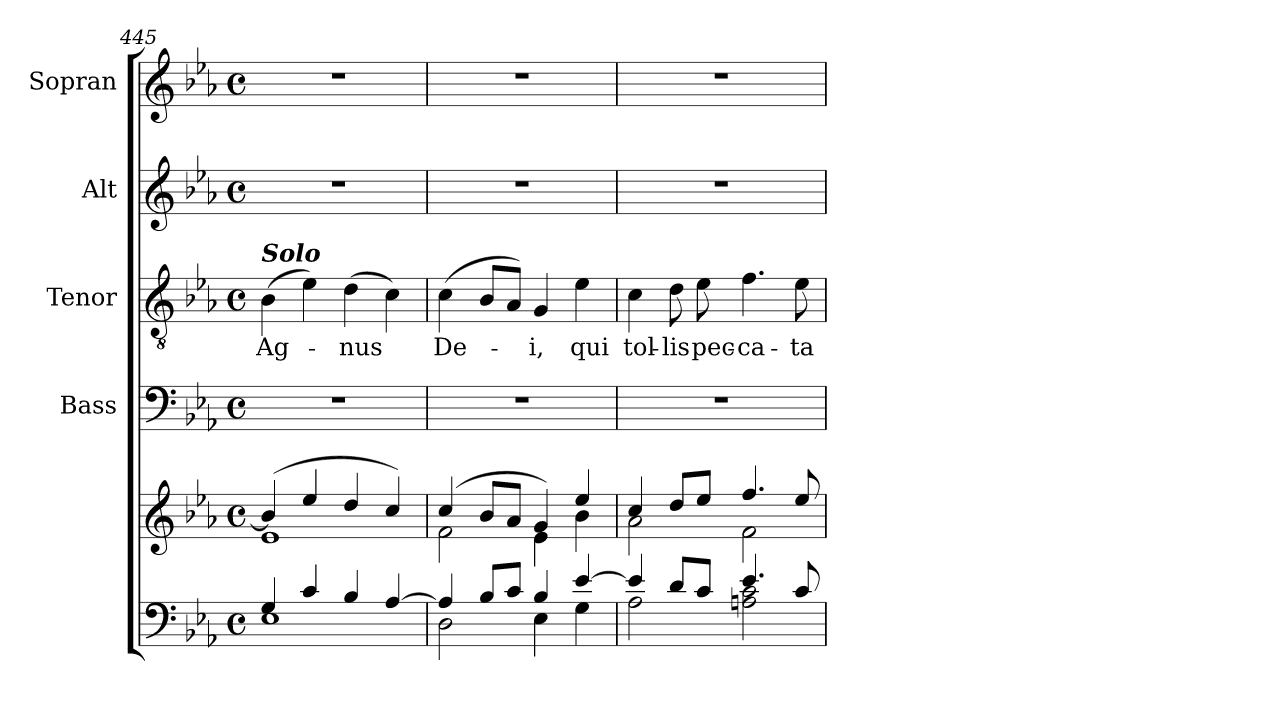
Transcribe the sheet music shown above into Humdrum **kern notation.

**kern	**kern	**kern	**kern	**text	**kern	**kern
*part5	*part5	*part4	*part3	*part3	*part2	*part1
*staff6	*staff5	*staff4	*staff3	*staff3	*staff2	*staff1
*	*	*I"Bass	*I"Tenor	*	*I"Alt	*I"Sopran
*	*	*I'B.	*I'T.	*	*I'A.	*I'S.
!!LO:PB:g=z
*clefF4	*clefG2	*clefF4	*clefGv2	*	*clefG2	*clefG2
*k[b-e-a-]	*k[b-e-a-]	*k[b-e-a-]	*k[b-e-a-]	*	*k[b-e-a-]	*k[b-e-a-]
*E-:	*E-:	*E-:	*E-:	*	*E-:	*E-:
*M4/4	*M4/4	*M4/4	*M4/4	*	*M4/4	*M4/4
*met(c)	*met(c)	*met(c)	*met(c)	*	*met(c)	*met(c)
=445	=445	=445	=445	=445	=445	=445
*^	*^	*	*	*	*	*
!	!	!	!	!	!LO:TX:a:Bi:t=Solo	!	!	!
!	!	!	!	!	!	!LO:LY:b	!	!
4G/	1E-	(4b-/]	1e-	1r	(>4B-\	Ag-	1r	1r
4c/	.	4ee-/	.	.	4e-\)	.	.	.
!	!	!	!	!	!	!LO:LY:b	!	!
4B-/	.	4dd/	.	.	(>4d\	-nus	.	.
[>4A-/	.	4cc/)	.	.	4c\)	.	.	.
=446	=446	=446	=446	=446	=446	=446	=446	=446
!	!	!	!	!	!	!LO:LY:b	!	!
4A-/]	2D\	(4cc/	2f\	1r	(>4c\	De-	1r	1r
8B-/L	.	8b-/L	.	.	8B-/L	.	.	.
8c/J	.	8a-/J	.	.	8A-/J)	.	.	.
!	!	!	!	!	!	!LO:LY:b	!	!
4B-/	4E-\	4g/)	4e-\	.	4G/	-i,	.	.
!	!	!	!	!	!	!LO:LY:b	!	!
[>4e-/	4G\	4ee-/	4b-\	.	4e-\	qui	.	.
=447	=447	=447	=447	=447	=447	=447	=447	=447
!	!	!	!	!	!	!LO:LY:b	!	!
4e-/]	2A-\	4cc/	2a-\	1r	4c\	tol-	1r	1r
!	!	!	!	!	!	!LO:LY:b	!	!
8d/L	.	8dd/L	.	.	8d\	-lis	.	.
!	!	!	!	!	!	!LO:LY:b	!	!
8c/J	.	8ee-/J	.	.	8e-\	pec-	.	.
!	!	!	!	!	!	!LO:LY:b	!	!
4.e-/	2An\ 2c\	4.ff/	2f\	.	4.f\	-ca-	.	.
!	!	!	!	!	!	!LO:LY:b	!	!
8c/	.	8ee-/	.	.	8e-\	-ta	.	.
*v	*v	*	*	*	*	*	*	*
*	*v	*v	*	*	*	*	*
=	=	=	=	=	=	=
*-	*-	*-	*-	*-	*-	*-
